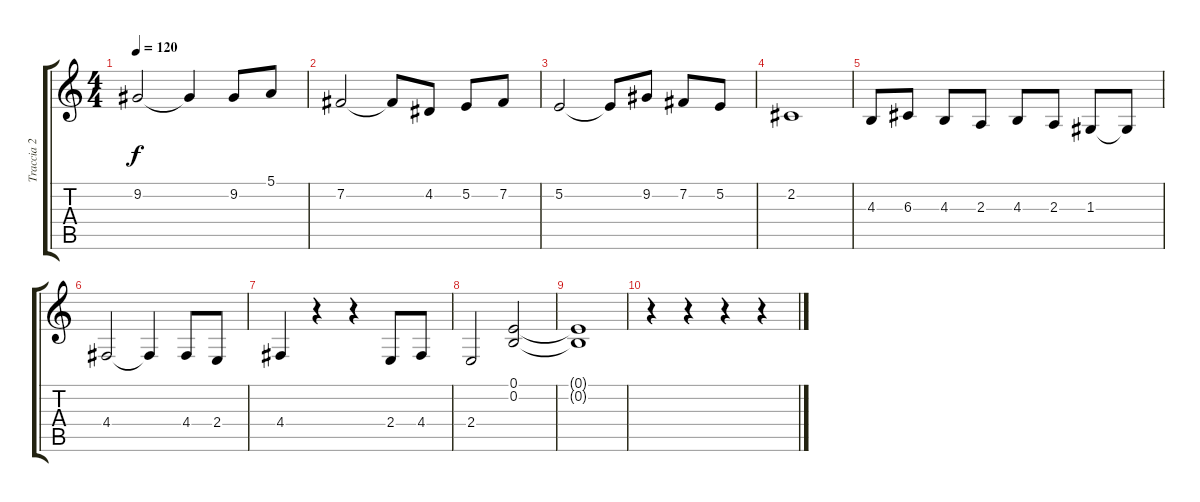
\track ("Traccia 2" "Traccia 2") {instrument viola}
\staff {score tabs}
\tuning (E4 B3 G3 D3 A2 E2) {hide}
\ts (4 4)
\tempo 120
\clef g2
\ks c
9.2.2{dy f} 9.2{t}.4 9.2.8 5.1.8 |
7.2.2 7.2{t}.8 4.2.8 5.2.8 7.2.8 |
5.2.2 5.2{t}.8 9.2.8 7.2.8 5.2.8 |
2.2.1 |
4.3.8 6.3.8 4.3.8 2.3.8 4.3.8 2.3.8 1.3.8 1.3{t}.8 |
4.4.2 4.4{t}.4 4.4.8 2.4.8 |
4.4.4 r.4 r.4 2.4.8 4.4.8 |
2.4.2 (0.1 0.2).2{volume 5} |
(0.1{t} 0.2{t}).1 |
r.4 r.4 r.4 r.4
